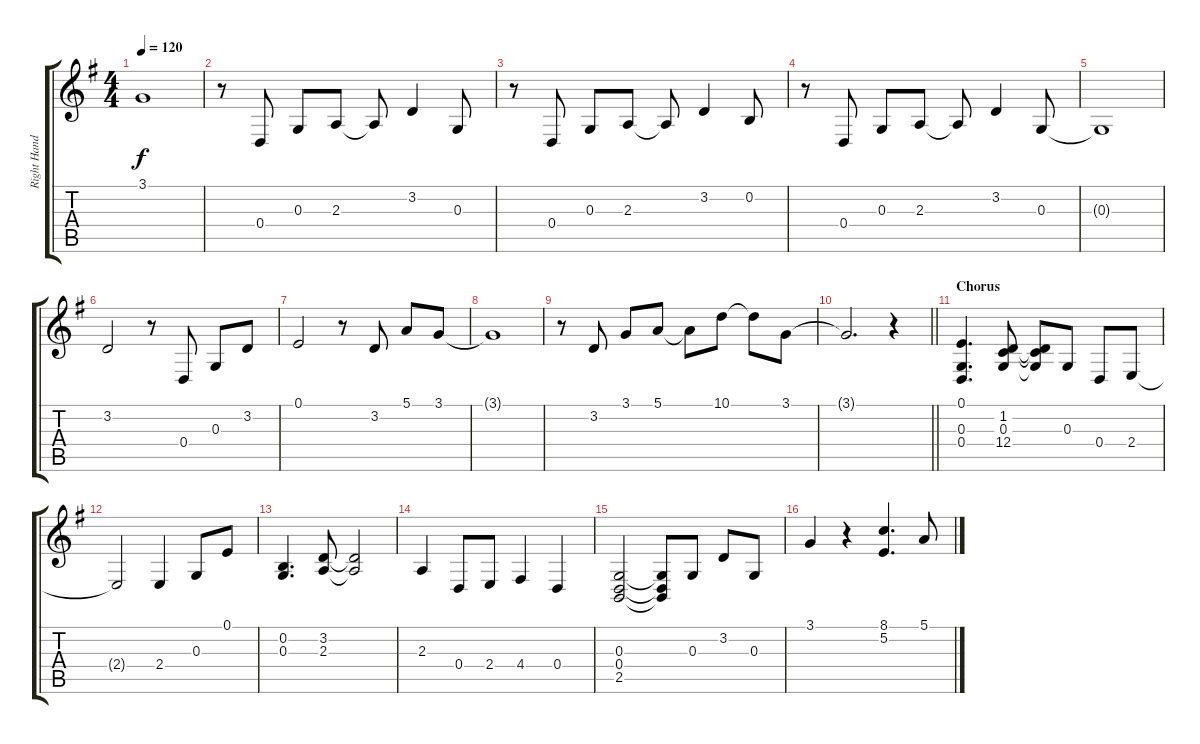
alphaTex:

\track ("Right Hand Piano" "Right Hand") {instrument acousticgrandpiano}
\staff {score tabs}
\tuning (E4 B3 G3 D3 A2 E2) {hide}
\ts (4 4)
\tempo 120
\clef g2
\ks g
3.1{t}.1{dy f} |
r.8 0.4.8 0.3.8 2.3.8 2.3{t}.8 3.2.4 0.3.8 |
r.8 0.4.8 0.3.8 2.3.8 2.3{t}.8 3.2.4 0.2.8 |
r.8 0.4.8 0.3.8 2.3.8 2.3{t}.8 3.2.4 0.3.8 |
0.3{t}.1 |
3.2.2 r.8 0.4.8 0.3.8 3.2.8 |
0.1.2 r.8 3.2.8 5.1.8 3.1.8 |
3.1{t}.1 |
r.8 3.2.8 3.1.8 5.1.8 5.1{t}.8 10.1.8 10.1{t}.8 3.1.8 |
\barLineRight lightlight
3.1{t}.2{d} r.4 |
\section ("" "Chorus")
(0.1 0.3 0.4).4{d} (1.2 0.3 12.4).8 (1.2{t} 0.3{t} 12.4{t}).8 0.3.8 0.4.8 2.4.8 |
2.4{t}.2 2.4.4 0.3.8 0.1.8 |
(0.2 0.3).4{d} (3.2 2.3).8 (3.2{t} 2.3{t}).2 |
2.3.4 0.4.8 2.4.8 4.4.4 0.4.4 |
(0.3 0.4 2.5).2 (0.3{t} 0.4{t} 2.5{t}).8 0.3.8 3.2.8 0.3.8 |
3.1.4 r.4 (8.1 5.2).4{d} 5.1.8
